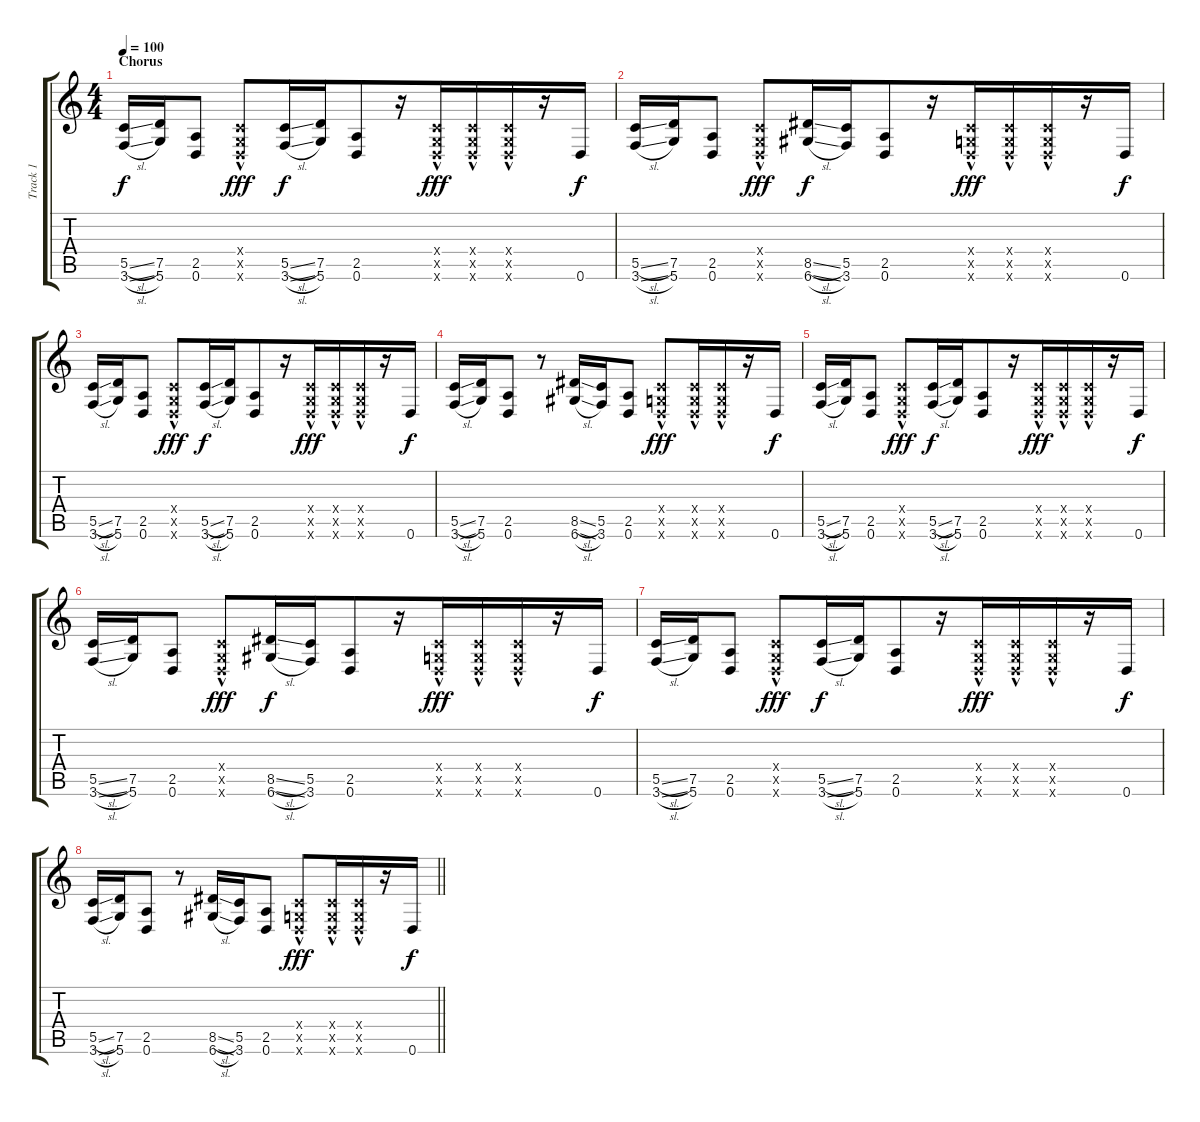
\track ("Track 1" "Track 1") {instrument distortionguitar}
\staff {score tabs}
\tuning (D4 A3 F3 C3 G2 D2) {hide}
\ts (4 4)
\section ("" "Chorus")
\tempo 100
\clef g2
\ks c
(5.5{sl} 3.6{sl}).16{dy f} (7.5 5.6).16 (2.5 0.6).8 (0.4{hac x} 0.5{hac x} 0.6{hac x}).8{dy fff} (5.5{sl} 3.6{sl}).16{dy f} (7.5 5.6).16{beam merge} (2.5 0.6).8 r.16 (0.4{hac x} 0.5{hac x} 0.6{hac x}).16{dy fff beam merge} (0.4{hac x} 0.5{hac x} 0.6{hac x}).16 (0.4{hac x} 0.5{hac x} 0.6{hac x}).16 r.16 0.6.16{dy f} |
(5.5{sl} 3.6{sl}).16 (7.5 5.6).16 (2.5 0.6).8 (0.4{hac x} 0.5{hac x} 0.6{hac x}).8{dy fff} (8.5{sl} 6.6{sl}).16{dy f} (5.5 3.6).16{beam merge} (2.5 0.6).8 r.16{beam merge} (0.4{hac x} 0.5{hac x} 0.6{hac x}).16{dy fff beam merge} (0.4{hac x} 0.5{hac x} 0.6{hac x}).16 (0.4{hac x} 0.5{hac x} 0.6{hac x}).16 r.16 0.6.16{dy f} |
(5.5{sl} 3.6{sl}).16 (7.5 5.6).16 (2.5 0.6).8 (0.4{hac x} 0.5{hac x} 0.6{hac x}).8{dy fff} (5.5{sl} 3.6{sl}).16{dy f} (7.5 5.6).16{beam merge} (2.5 0.6).8 r.16 (0.4{hac x} 0.5{hac x} 0.6{hac x}).16{dy fff beam merge} (0.4{hac x} 0.5{hac x} 0.6{hac x}).16 (0.4{hac x} 0.5{hac x} 0.6{hac x}).16 r.16 0.6.16{dy f} |
(5.5{sl} 3.6{sl}).16 (7.5 5.6).16 (2.5 0.6).8 r.8 (8.5{sl} 6.6{sl}).16 (5.5 3.6).16{beam merge} (2.5 0.6).8{beam split} (0.4{hac x} 0.5{hac x} 0.6{hac x}).8{dy fff beam merge} (0.4{hac x} 0.5{hac x} 0.6{hac x}).16 (0.4{hac x} 0.5{hac x} 0.6{hac x}).16 r.16 0.6.16{dy f} |
(5.5{sl} 3.6{sl}).16 (7.5 5.6).16 (2.5 0.6).8 (0.4{hac x} 0.5{hac x} 0.6{hac x}).8{dy fff} (5.5{sl} 3.6{sl}).16{dy f} (7.5 5.6).16{beam merge} (2.5 0.6).8 r.16 (0.4{hac x} 0.5{hac x} 0.6{hac x}).16{dy fff beam merge} (0.4{hac x} 0.5{hac x} 0.6{hac x}).16 (0.4{hac x} 0.5{hac x} 0.6{hac x}).16 r.16 0.6.16{dy f} |
(5.5{sl} 3.6{sl}).16 (7.5 5.6).16 (2.5 0.6).8 (0.4{hac x} 0.5{hac x} 0.6{hac x}).8{dy fff} (8.5{sl} 6.6{sl}).16{dy f} (5.5 3.6).16{beam merge} (2.5 0.6).8 r.16{beam merge} (0.4{hac x} 0.5{hac x} 0.6{hac x}).16{dy fff beam merge} (0.4{hac x} 0.5{hac x} 0.6{hac x}).16 (0.4{hac x} 0.5{hac x} 0.6{hac x}).16 r.16 0.6.16{dy f} |
(5.5{sl} 3.6{sl}).16 (7.5 5.6).16 (2.5 0.6).8 (0.4{hac x} 0.5{hac x} 0.6{hac x}).8{dy fff} (5.5{sl} 3.6{sl}).16{dy f} (7.5 5.6).16{beam merge} (2.5 0.6).8 r.16 (0.4{hac x} 0.5{hac x} 0.6{hac x}).16{dy fff beam merge} (0.4{hac x} 0.5{hac x} 0.6{hac x}).16 (0.4{hac x} 0.5{hac x} 0.6{hac x}).16 r.16 0.6.16{dy f} |
\barLineRight lightlight
(5.5{sl} 3.6{sl}).16 (7.5 5.6).16 (2.5 0.6).8 r.8 (8.5{sl} 6.6{sl}).16 (5.5 3.6).16{beam merge} (2.5 0.6).8{beam split} (0.4{hac x} 0.5{hac x} 0.6{hac x}).8{dy fff beam merge} (0.4{hac x} 0.5{hac x} 0.6{hac x}).16 (0.4{hac x} 0.5{hac x} 0.6{hac x}).16 r.16 0.6.16{dy f}
